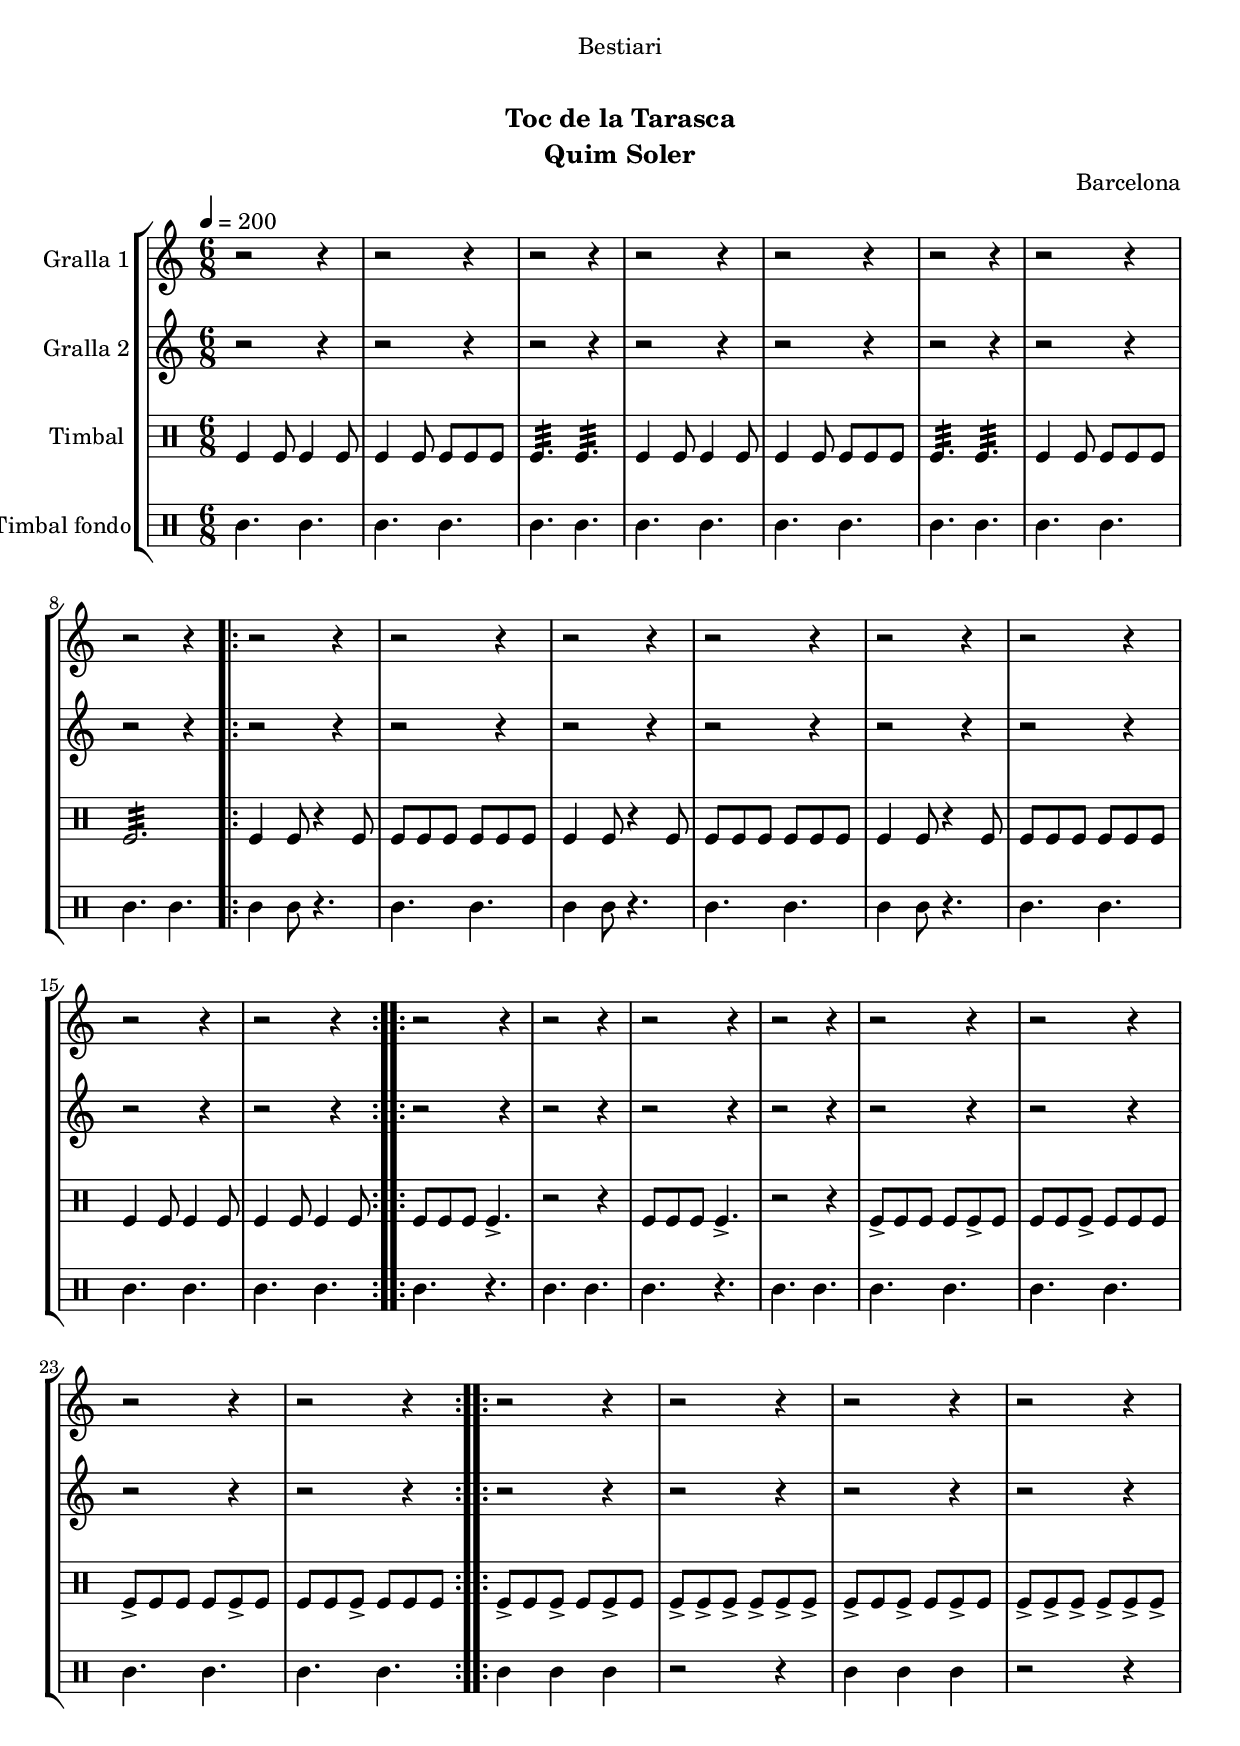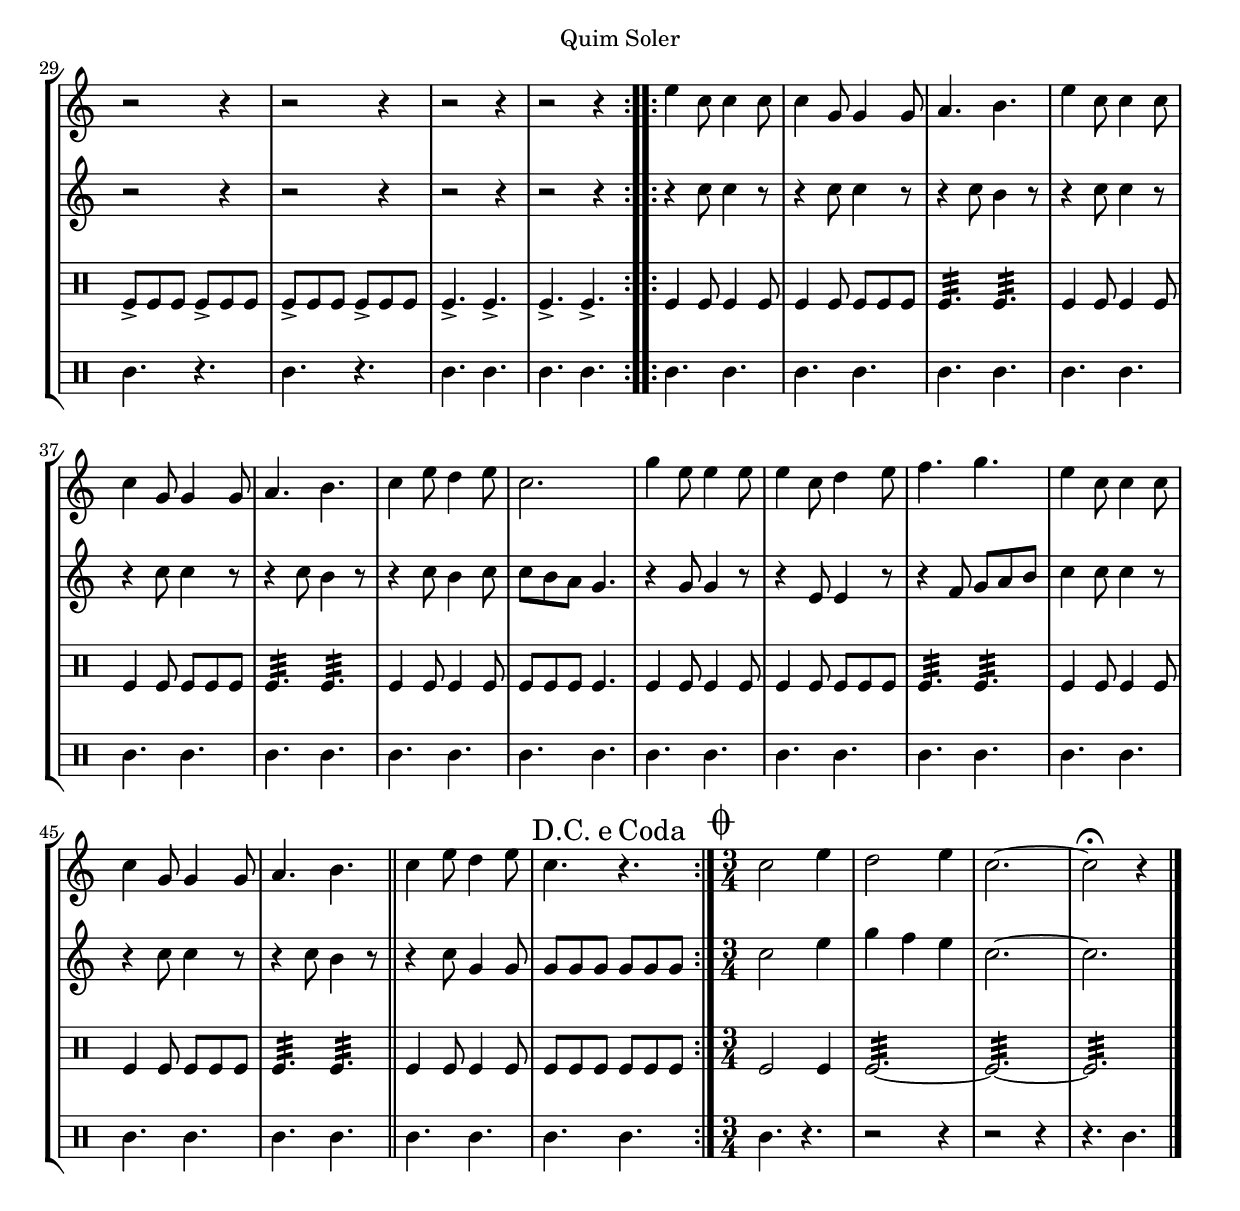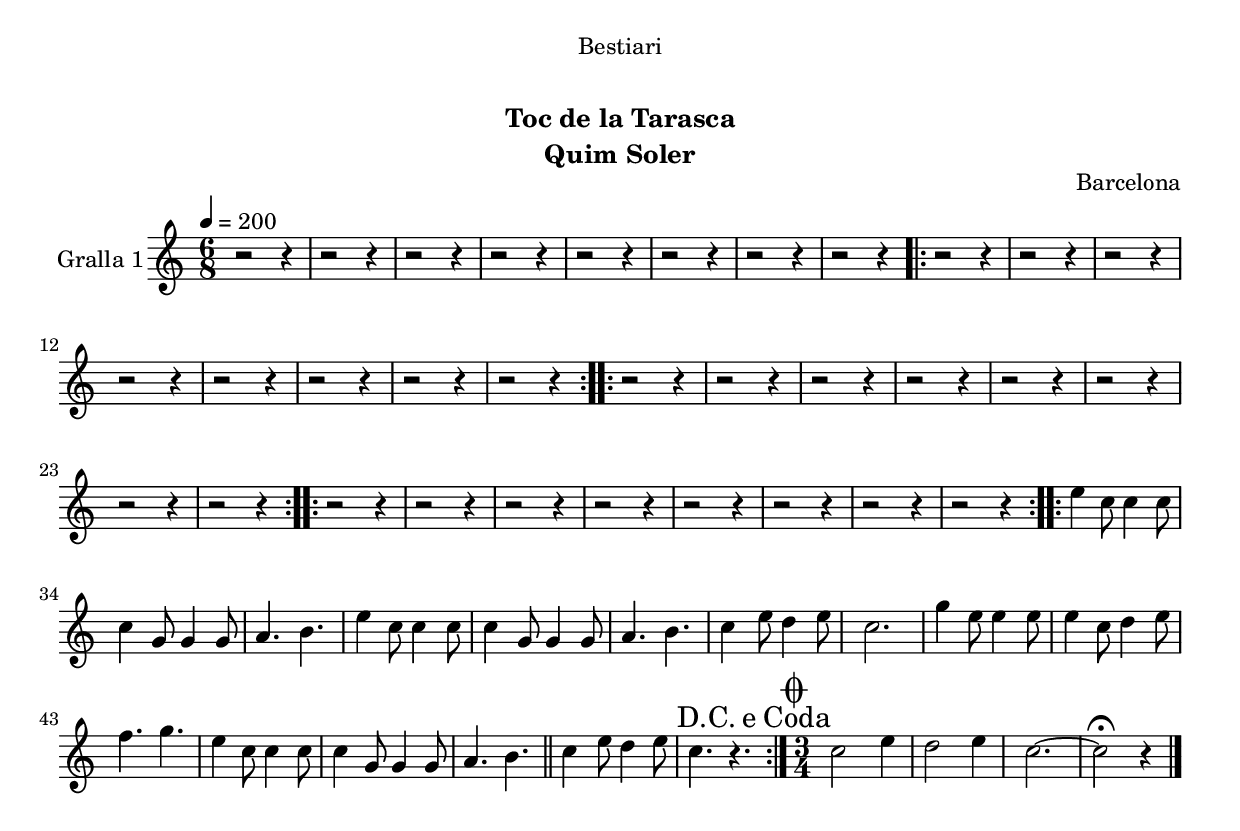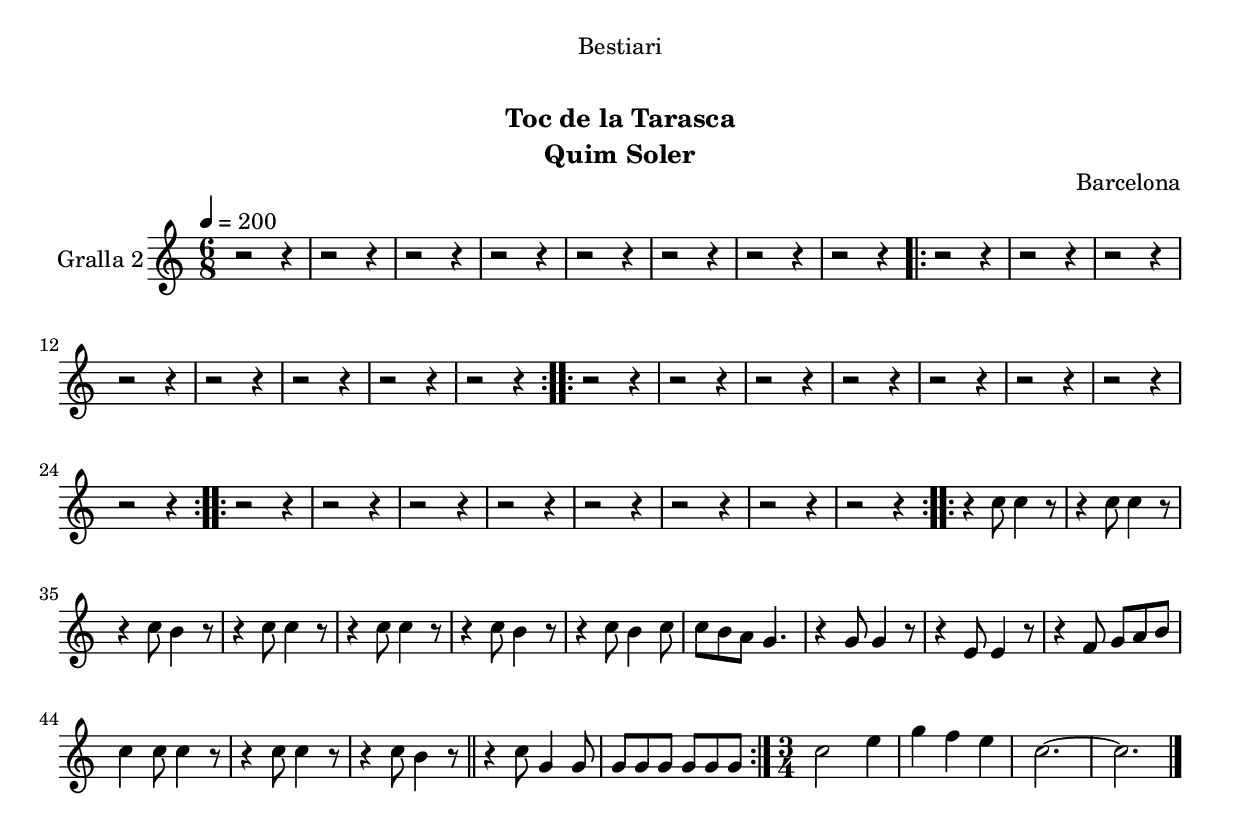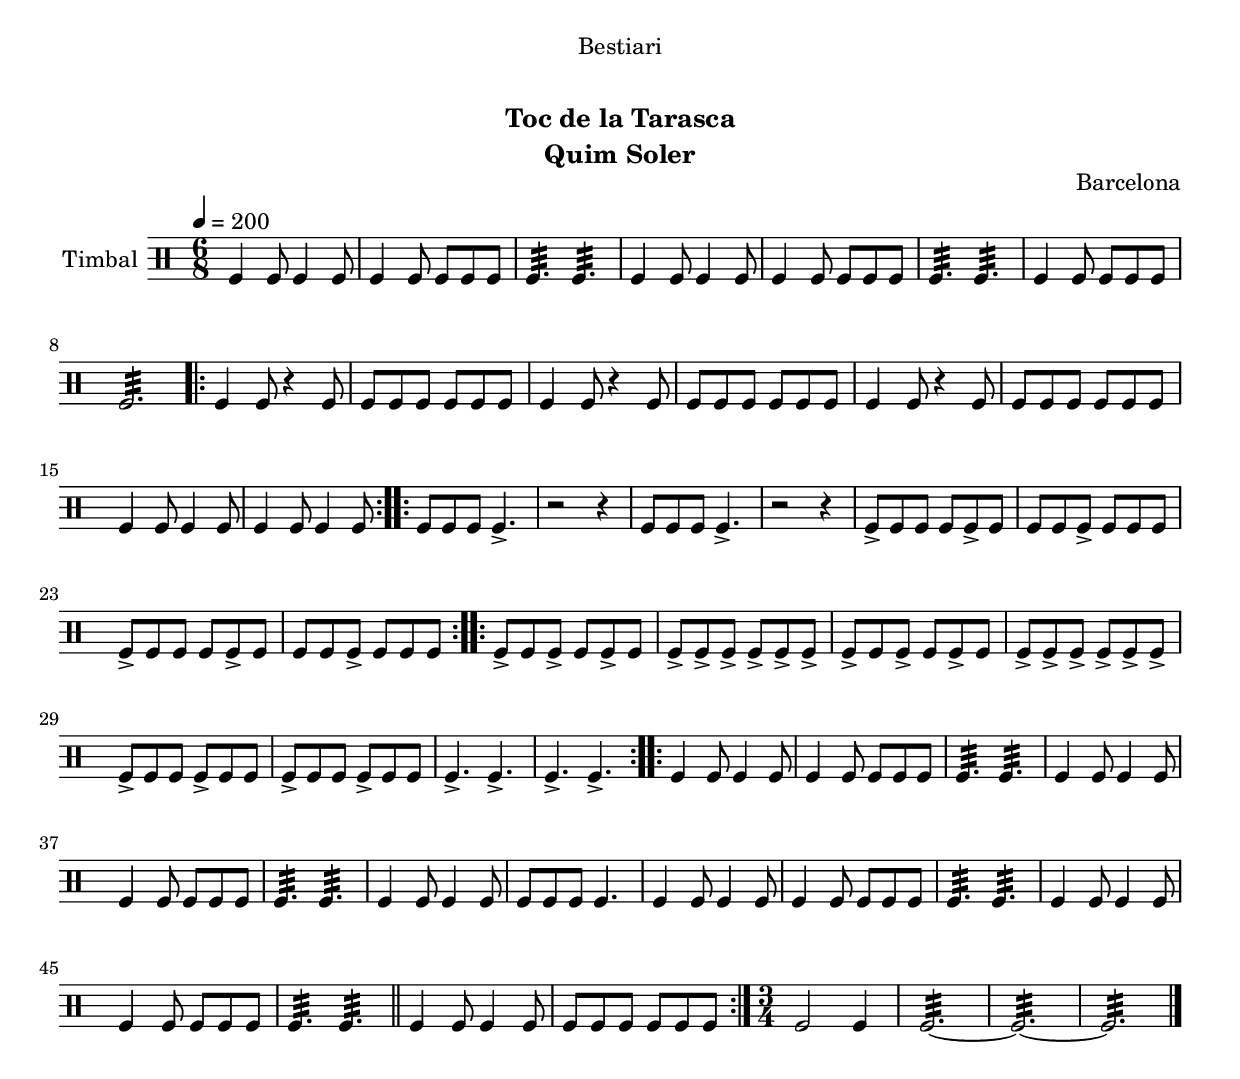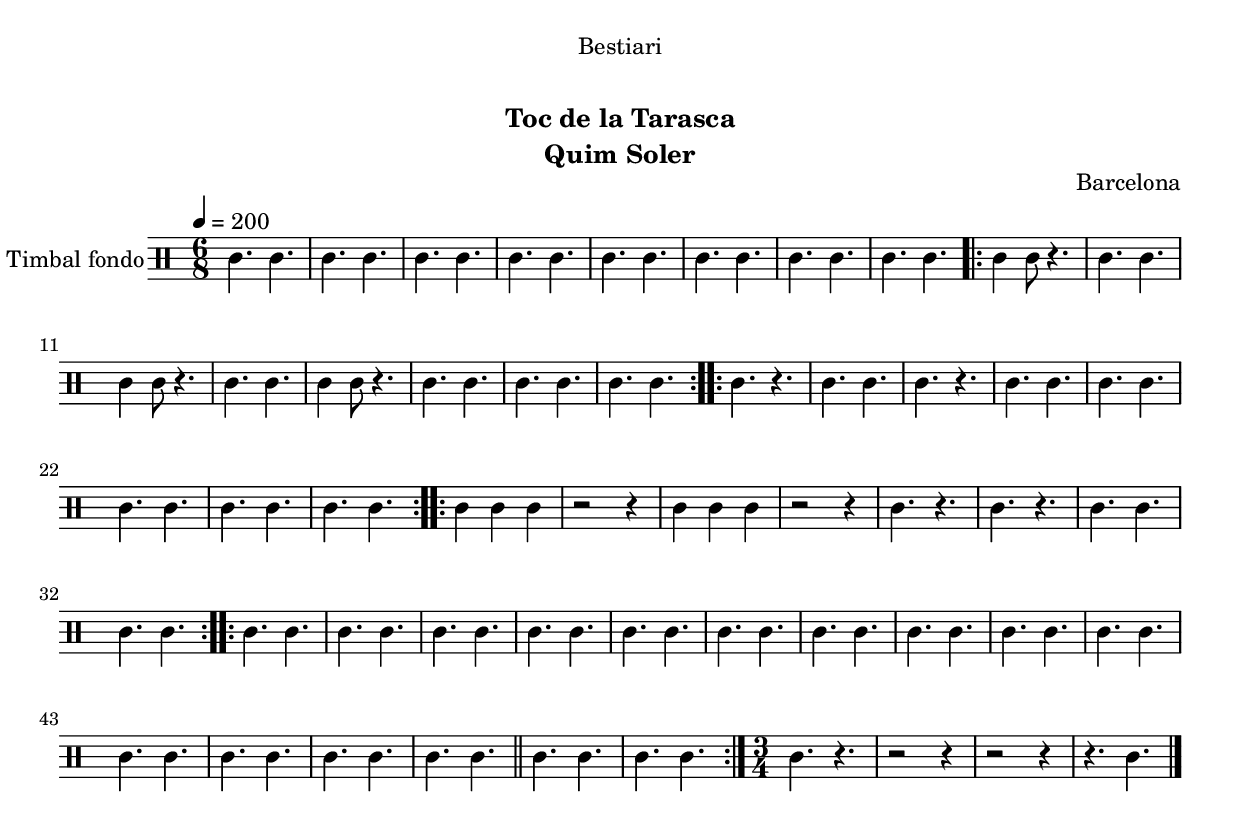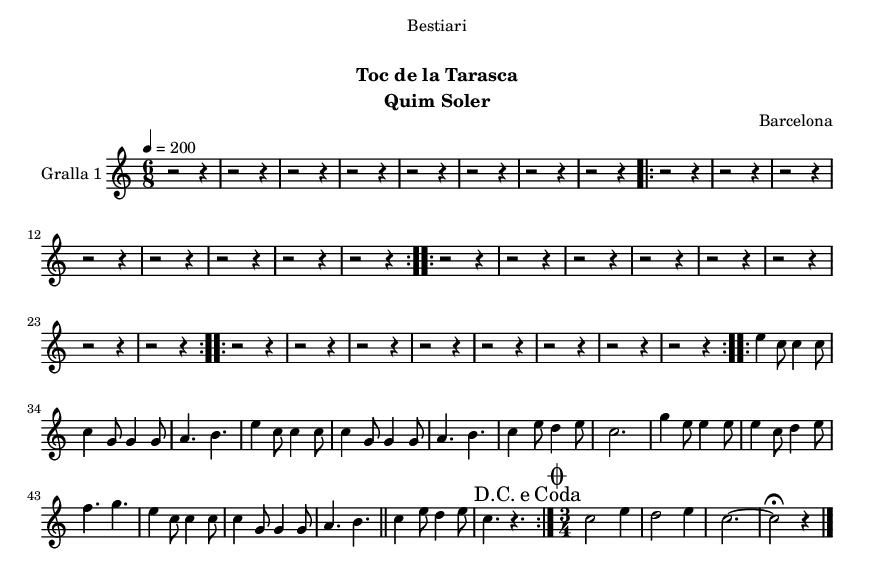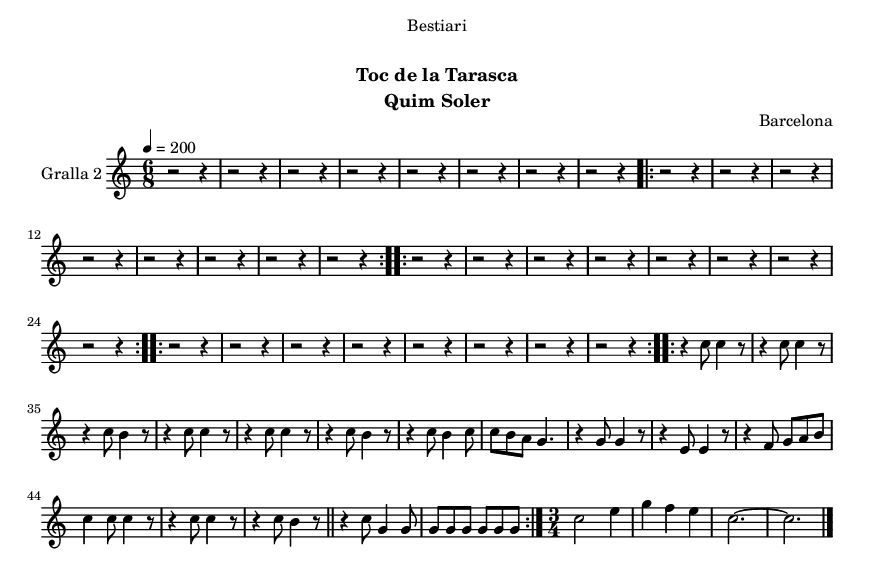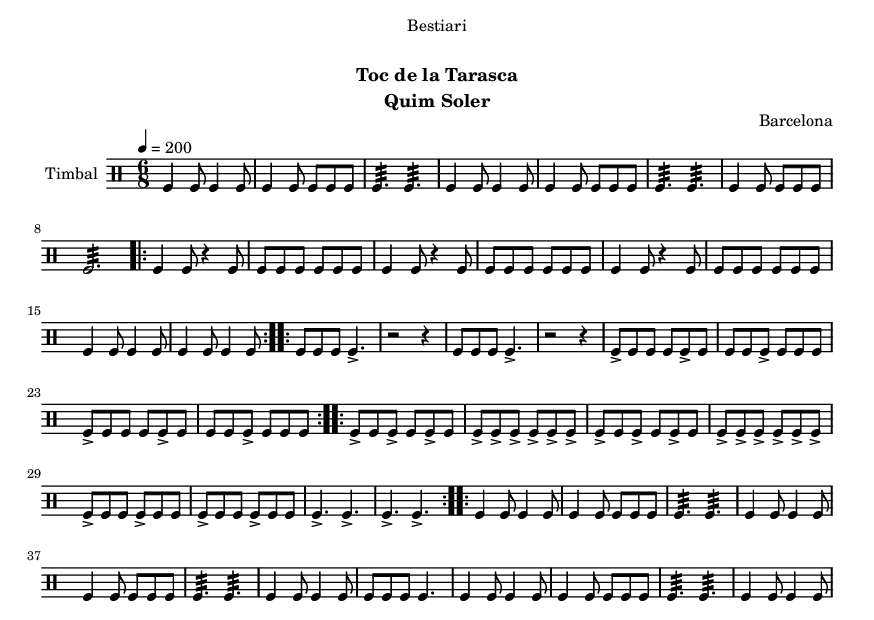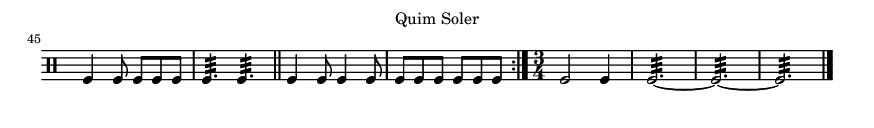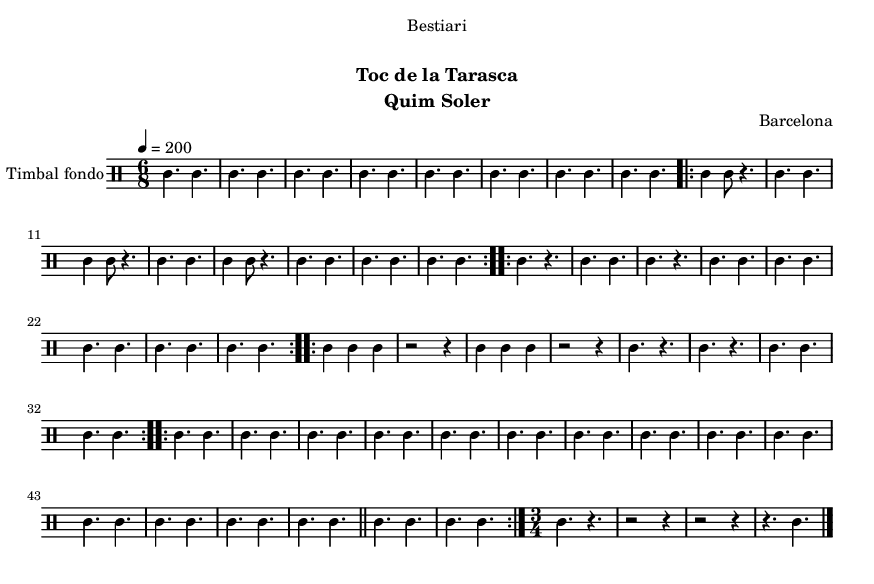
\version "2.16.0"

\header {
  dedication="Bestiari"
  title="         "
  subtitle="Toc de la Tarasca"
  subsubtitle=""
  poet=""
  meter=""
  piece=""
  composer=""
  arranger=""
  opus="Barcelona"
  instrument="Quim Soler"
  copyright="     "
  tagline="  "
}

liniaroAa =
\relative e''
{
  \tempo 4=200
  \clef treble
  \key c \major
  \time 6/8
  r2 r4  |
  r2 r4  |
  r2 r4  |
  r2 r4  |
  %05
  r2 r4  |
  r2 r4  |
  r2 r4  |
  r2 r4  |
  \repeat volta 2 { r2 r4  |
  %10
  r2 r4  |
  r2 r4  |
  r2 r4  |
  r2 r4  |
  r2 r4  |
  %15
  r2 r4  |
  r2 r4  | }
  \repeat volta 2 { r2 r4  |
  r2 r4  |
  r2 r4  |
  %20
  r2 r4  |
  r2 r4  |
  r2 r4  |
  r2 r4  |
  r2 r4  | }
  %25
  \repeat volta 2 { r2 r4  |
  r2 r4  |
  r2 r4  |
  r2 r4  |
  r2 r4  |
  %30
  r2 r4  |
  r2 r4  |
  r2 r4  | }
  \repeat volta 2 { e4 c8 c4 c8  |
  c4 g8 g4 g8  |
  %35
  a4. b  |
  e4 c8 c4 c8  |
  c4 g8 g4 g8  |
  a4. b  |
  c4 e8 d4 e8  |
  %40
  c2.  |
  g'4 e8 e4 e8  |
  e4 c8 d4 e8  |
  f4. g  |
  e4 c8 c4 c8  |
  %45
  c4 g8 g4 g8  |
   a4. b  \bar "||"
  c4 e8 d4 e8  |
  \mark \markup {D.C. e Coda} c4. r  | }
  \time 3/4   \mark \markup {\musicglyph #"scripts.coda"} c2 e4  |
  %50
  d2 e4  |
  c2. ~  |
  c2\fermata r4  \bar "|."
}

liniaroAb =
\relative c''
{
  \tempo 4=200
  \clef treble
  \key c \major
  \time 6/8
  r2 r4  |
  r2 r4  |
  r2 r4  |
  r2 r4  |
  %05
  r2 r4  |
  r2 r4  |
  r2 r4  |
  r2 r4  |
  \repeat volta 2 { r2 r4  |
  %10
  r2 r4  |
  r2 r4  |
  r2 r4  |
  r2 r4  |
  r2 r4  |
  %15
  r2 r4  |
  r2 r4  | }
  \repeat volta 2 { r2 r4  |
  r2 r4  |
  r2 r4  |
  %20
  r2 r4  |
  r2 r4  |
  r2 r4  |
  r2 r4  |
  r2 r4  | }
  %25
  \repeat volta 2 { r2 r4  |
  r2 r4  |
  r2 r4  |
  r2 r4  |
  r2 r4  |
  %30
  r2 r4  |
  r2 r4  |
  r2 r4  | }
  \repeat volta 2 { r4 c8 c4 r8  |
  r4 c8 c4 r8  |
  %35
  r4 c8 b4 r8  |
  r4 c8 c4 r8  |
  r4 c8 c4 r8  |
  r4 c8 b4 r8  |
  r4 c8 b4 c8  |
  %40
  c8 b a g4.  |
  r4 g8 g4 r8  |
  r4 e8 e4 r8  |
  r4 f8 g a b  |
  c4 c8 c4 r8  |
  %45
  r4 c8 c4 r8  |
  r4 c8 b4 r8  \bar "||"
  r4 c8 g4 g8  |
  g8 g g g g g  | }
  \time 3/4   c2 e4  |
  %50
  g4 f e  |
  c2. ~  |
  c2.  \bar "|."
}

liniaroAc =
\drummode
{
  \tempo 4=200
  \time 6/8
  tomfl4 tomfl8 tomfl4 tomfl8  |
  tomfl4 tomfl8 tomfl tomfl tomfl  |
  tomfl4.:32 tomfl:32  |
  tomfl4 tomfl8 tomfl4 tomfl8  |
  %05
  tomfl4 tomfl8 tomfl tomfl tomfl  |
  tomfl4.:32 tomfl:32  |
  tomfl4 tomfl8 tomfl tomfl tomfl  |
  tomfl2.:32  |
  \repeat volta 2 { tomfl4 tomfl8 r4 tomfl8  |
  %10
  tomfl8 tomfl tomfl tomfl tomfl tomfl  |
  tomfl4 tomfl8 r4 tomfl8  |
  tomfl8 tomfl tomfl tomfl tomfl tomfl  |
  tomfl4 tomfl8 r4 tomfl8  |
  tomfl8 tomfl tomfl tomfl tomfl tomfl  |
  %15
  tomfl4 tomfl8 tomfl4 tomfl8  |
  tomfl4 tomfl8 tomfl4 tomfl8  | }
  \repeat volta 2 { tomfl8 tomfl tomfl tomfl4.->  |
  r2 r4  |
  tomfl8 tomfl tomfl tomfl4.->  |
  %20
  r2 r4  |
  tomfl8-> tomfl tomfl tomfl tomfl-> tomfl  |
  tomfl8 tomfl tomfl-> tomfl tomfl tomfl  |
  tomfl8-> tomfl tomfl tomfl tomfl-> tomfl  |
  tomfl8 tomfl tomfl-> tomfl tomfl tomfl  | }
  %25
  \repeat volta 2 { tomfl8-> tomfl tomfl-> tomfl tomfl-> tomfl  |
  tomfl8-> tomfl-> tomfl-> tomfl-> tomfl-> tomfl->  |
  tomfl8-> tomfl tomfl-> tomfl tomfl-> tomfl  |
  tomfl8-> tomfl-> tomfl-> tomfl-> tomfl-> tomfl->  |
  tomfl8-> tomfl tomfl tomfl-> tomfl tomfl  |
  %30
  tomfl8-> tomfl tomfl tomfl-> tomfl tomfl  |
  tomfl4.-> tomfl->  |
  tomfl4.-> tomfl->  | }
  \repeat volta 2 { tomfl4 tomfl8 tomfl4 tomfl8  |
  tomfl4 tomfl8 tomfl tomfl tomfl  |
  %35
  tomfl4.:32 tomfl:32  |
  tomfl4 tomfl8 tomfl4 tomfl8  |
  tomfl4 tomfl8 tomfl tomfl tomfl  |
  tomfl4.:32 tomfl:32  |
  tomfl4 tomfl8 tomfl4 tomfl8  |
  %40
  tomfl8 tomfl tomfl tomfl4.  |
  tomfl4 tomfl8 tomfl4 tomfl8  |
  tomfl4 tomfl8 tomfl tomfl tomfl  |
  tomfl4.:32 tomfl:32  |
  tomfl4 tomfl8 tomfl4 tomfl8  |
  %45
  tomfl4 tomfl8 tomfl tomfl tomfl  |
  tomfl4.:32 tomfl:32  \bar "||"
  tomfl4 tomfl8 tomfl4 tomfl8  |
  tomfl8 tomfl tomfl tomfl tomfl tomfl  | }
  \time 3/4   tomfl2 tomfl4  |
  %50
  tomfl2.:32 ~  |
  tomfl2.:32 ~  |
  tomfl2.:32  \bar "|."
}

liniaroAd =
\drummode
{
  \tempo 4=200
  \time 6/8
  tomml4. tomml  |
  tomml4. tomml  |
  tomml4. tomml  |
  tomml4. tomml  |
  %05
  tomml4. tomml  |
  tomml4. tomml  |
  tomml4. tomml  |
  tomml4. tomml  |
  \repeat volta 2 { tomml4 tomml8 r4.  |
  %10
  tomml4. tomml  |
  tomml4 tomml8 r4.  |
  tomml4. tomml  |
  tomml4 tomml8 r4.  |
  tomml4. tomml  |
  %15
  tomml4. tomml  |
  tomml4. tomml  | }
  \repeat volta 2 { tomml4. r  |
  tomml4. tomml  |
  tomml4. r  |
  %20
  tomml4. tomml  |
  tomml4. tomml  |
  tomml4. tomml  |
  tomml4. tomml  |
  tomml4. tomml  | }
  %25
  \repeat volta 2 { tomml4 tomml tomml  |
  r2 r4  |
  tomml4 tomml tomml  |
  r2 r4  |
  tomml4. r  |
  %30
  tomml4. r  |
  tomml4. tomml  |
  tomml4. tomml  | }
  \repeat volta 2 { tomml4. tomml  |
  tomml4. tomml  |
  %35
  tomml4. tomml  |
  tomml4. tomml  |
  tomml4. tomml  |
  tomml4. tomml  |
  tomml4. tomml  |
  %40
  tomml4. tomml  |
  tomml4. tomml  |
  tomml4. tomml  |
  tomml4. tomml  |
  tomml4. tomml  |
  %45
  tomml4. tomml  |
  tomml4. tomml  \bar "||"
  tomml4. tomml  |
  tomml4. tomml  | }
  \time 3/4   tomml4. r  |
  %50
  r2 r4  |
  r2 r4  |
  r4. tomml  \bar "|."
}

\book {

\paper {
  print-page-number = false
}

\bookpart {
  \score {
    \new StaffGroup {
      \override Score.RehearsalMark #'self-alignment-X = #LEFT
      <<
        \new Staff \with {instrumentName = #"Gralla 1" } \liniaroAa
        \new Staff \with {instrumentName = #"Gralla 2" } \liniaroAb
        \new DrumStaff \with {instrumentName = #"Timbal" } \liniaroAc
        \new DrumStaff \with {instrumentName = #"Timbal fondo" } \liniaroAd
      >>
    }
    \layout {}
  }\score { \unfoldRepeats
    \new StaffGroup {
      \override Score.RehearsalMark #'self-alignment-X = #LEFT
      <<
        \new Staff \with {instrumentName = #"Gralla 1" } \liniaroAa
        \new Staff \with {instrumentName = #"Gralla 2" } \liniaroAb
        \new DrumStaff \with {instrumentName = #"Timbal" } \liniaroAc
        \new DrumStaff \with {instrumentName = #"Timbal fondo" } \liniaroAd
      >>
    }
    \midi {}
  }
}

\bookpart {
  \header {}
  \score {
    \new StaffGroup {
      \override Score.RehearsalMark #'self-alignment-X = #LEFT
      <<
        \new Staff \with {instrumentName = #"Gralla 1" } \liniaroAa
      >>
    }
    \layout {}
  }\score { \unfoldRepeats
    \new StaffGroup {
      \override Score.RehearsalMark #'self-alignment-X = #LEFT
      <<
        \new Staff \with {instrumentName = #"Gralla 1" } \liniaroAa
      >>
    }
    \midi {}
  }
}

\bookpart {
  \header {}
  \score {
    \new StaffGroup {
      \override Score.RehearsalMark #'self-alignment-X = #LEFT
      <<
        \new Staff \with {instrumentName = #"Gralla 2" } \liniaroAb
      >>
    }
    \layout {}
  }\score { \unfoldRepeats
    \new StaffGroup {
      \override Score.RehearsalMark #'self-alignment-X = #LEFT
      <<
        \new Staff \with {instrumentName = #"Gralla 2" } \liniaroAb
      >>
    }
    \midi {}
  }
}

\bookpart {
  \header {}
  \score {
    \new StaffGroup {
      \override Score.RehearsalMark #'self-alignment-X = #LEFT
      <<
        \new DrumStaff \with {instrumentName = #"Timbal" } \liniaroAc
      >>
    }
    \layout {}
  }\score { \unfoldRepeats
    \new StaffGroup {
      \override Score.RehearsalMark #'self-alignment-X = #LEFT
      <<
        \new DrumStaff \with {instrumentName = #"Timbal" } \liniaroAc
      >>
    }
    \midi {}
  }
}

\bookpart {
  \header {}
  \score {
    \new StaffGroup {
      \override Score.RehearsalMark #'self-alignment-X = #LEFT
      <<
        \new DrumStaff \with {instrumentName = #"Timbal fondo" } \liniaroAd
      >>
    }
    \layout {}
  }\score { \unfoldRepeats
    \new StaffGroup {
      \override Score.RehearsalMark #'self-alignment-X = #LEFT
      <<
        \new DrumStaff \with {instrumentName = #"Timbal fondo" } \liniaroAd
      >>
    }
    \midi {}
  }
}

}

\book {

\paper {
  print-page-number = false
  #(set-paper-size "a6landscape")
  #(layout-set-staff-size 14)
}

\bookpart {
  \header {}
  \score {
    \new StaffGroup {
      \override Score.RehearsalMark #'self-alignment-X = #LEFT
      <<
        \new Staff \with {instrumentName = #"Gralla 1" } \liniaroAa
      >>
    }
    \layout {}
  }
}

\bookpart {
  \header {}
  \score {
    \new StaffGroup {
      \override Score.RehearsalMark #'self-alignment-X = #LEFT
      <<
        \new Staff \with {instrumentName = #"Gralla 2" } \liniaroAb
      >>
    }
    \layout {}
  }
}

\bookpart {
  \header {}
  \score {
    \new StaffGroup {
      \override Score.RehearsalMark #'self-alignment-X = #LEFT
      <<
        \new DrumStaff \with {instrumentName = #"Timbal" } \liniaroAc
      >>
    }
    \layout {}
  }
}

\bookpart {
  \header {}
  \score {
    \new StaffGroup {
      \override Score.RehearsalMark #'self-alignment-X = #LEFT
      <<
        \new DrumStaff \with {instrumentName = #"Timbal fondo" } \liniaroAd
      >>
    }
    \layout {}
  }
}

}

